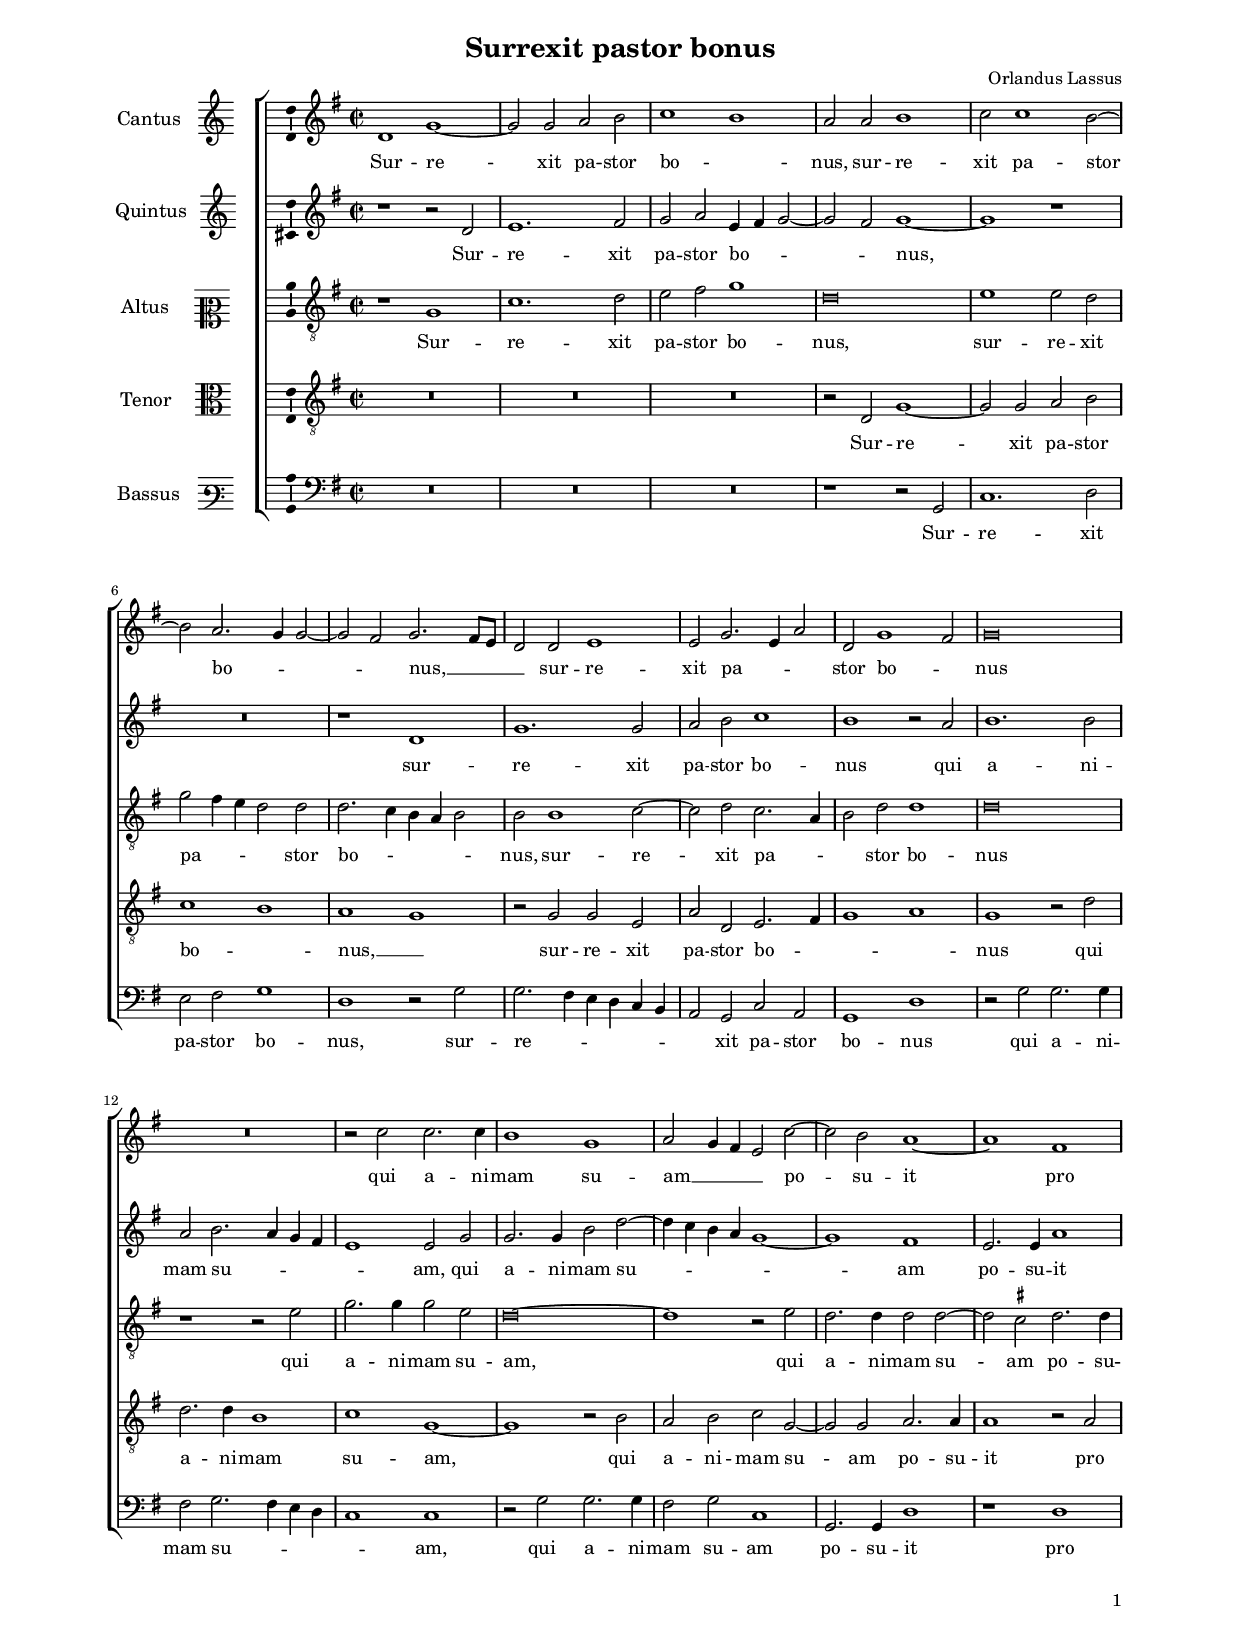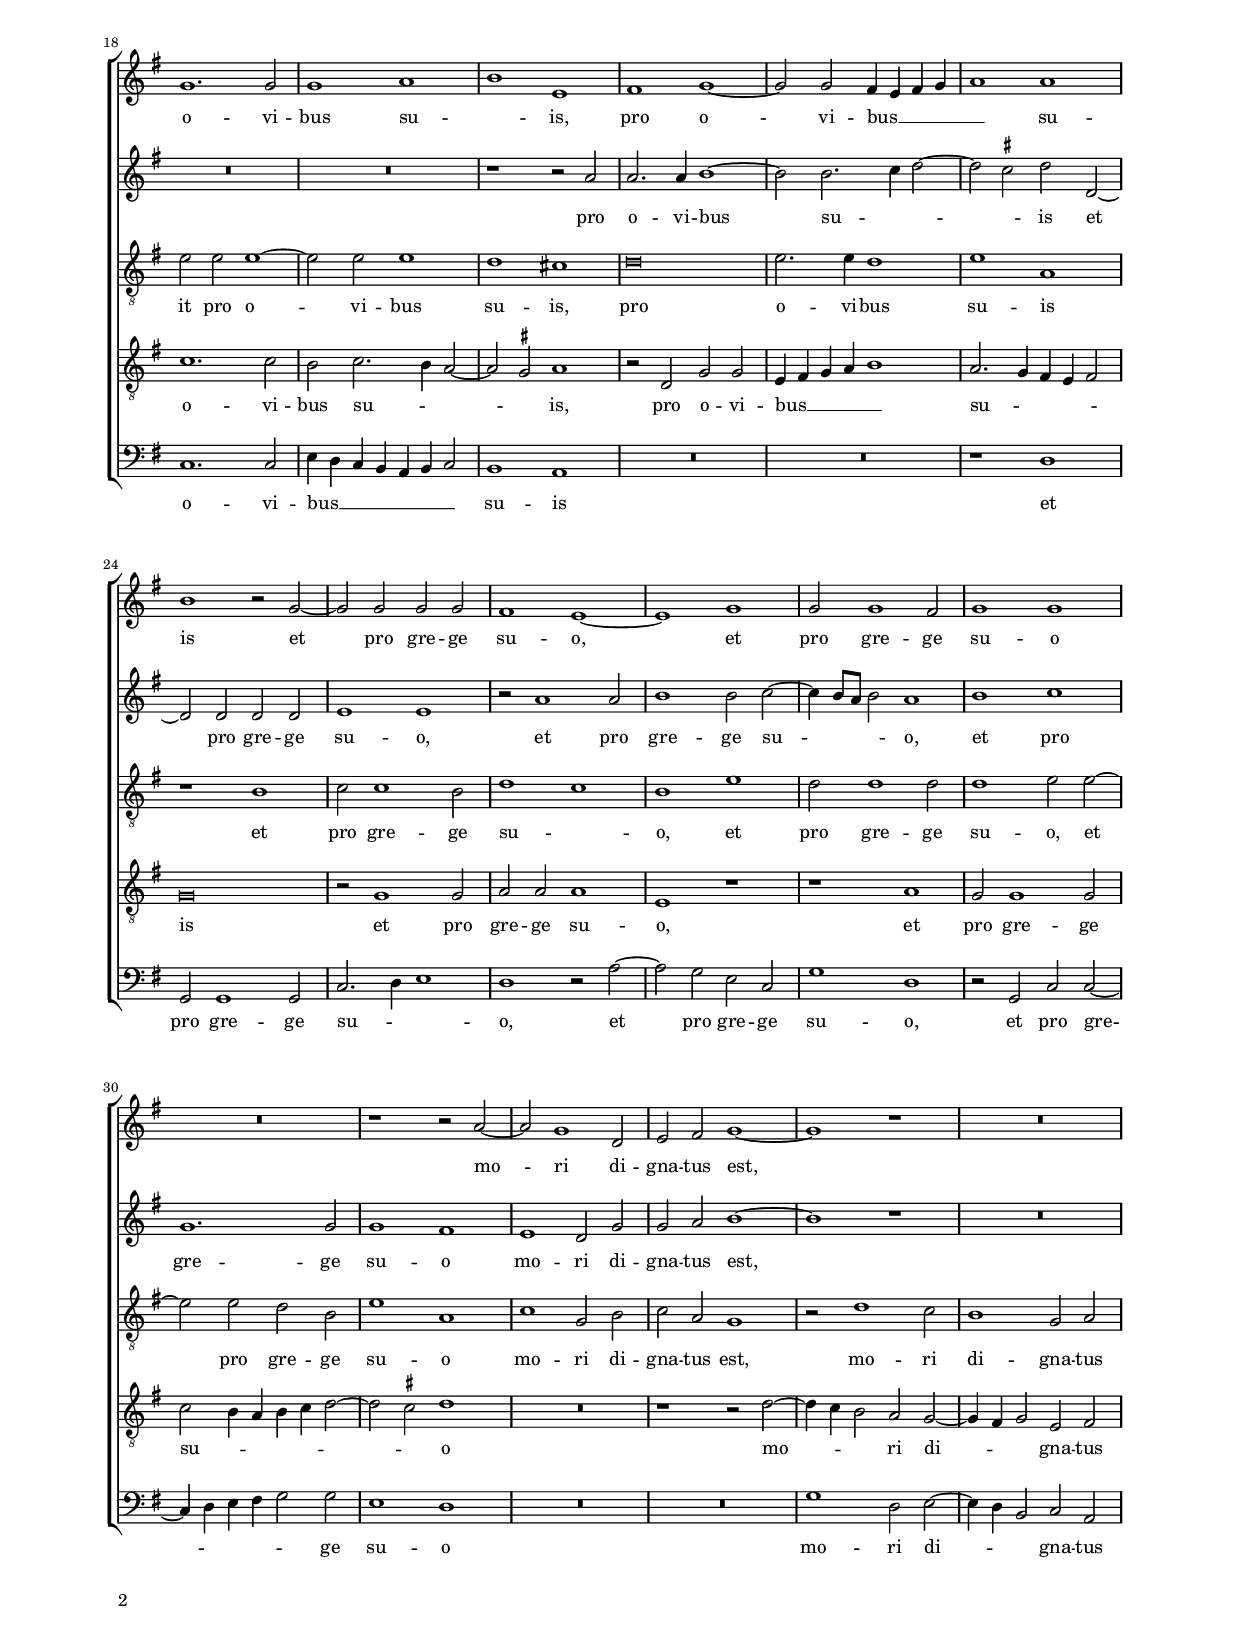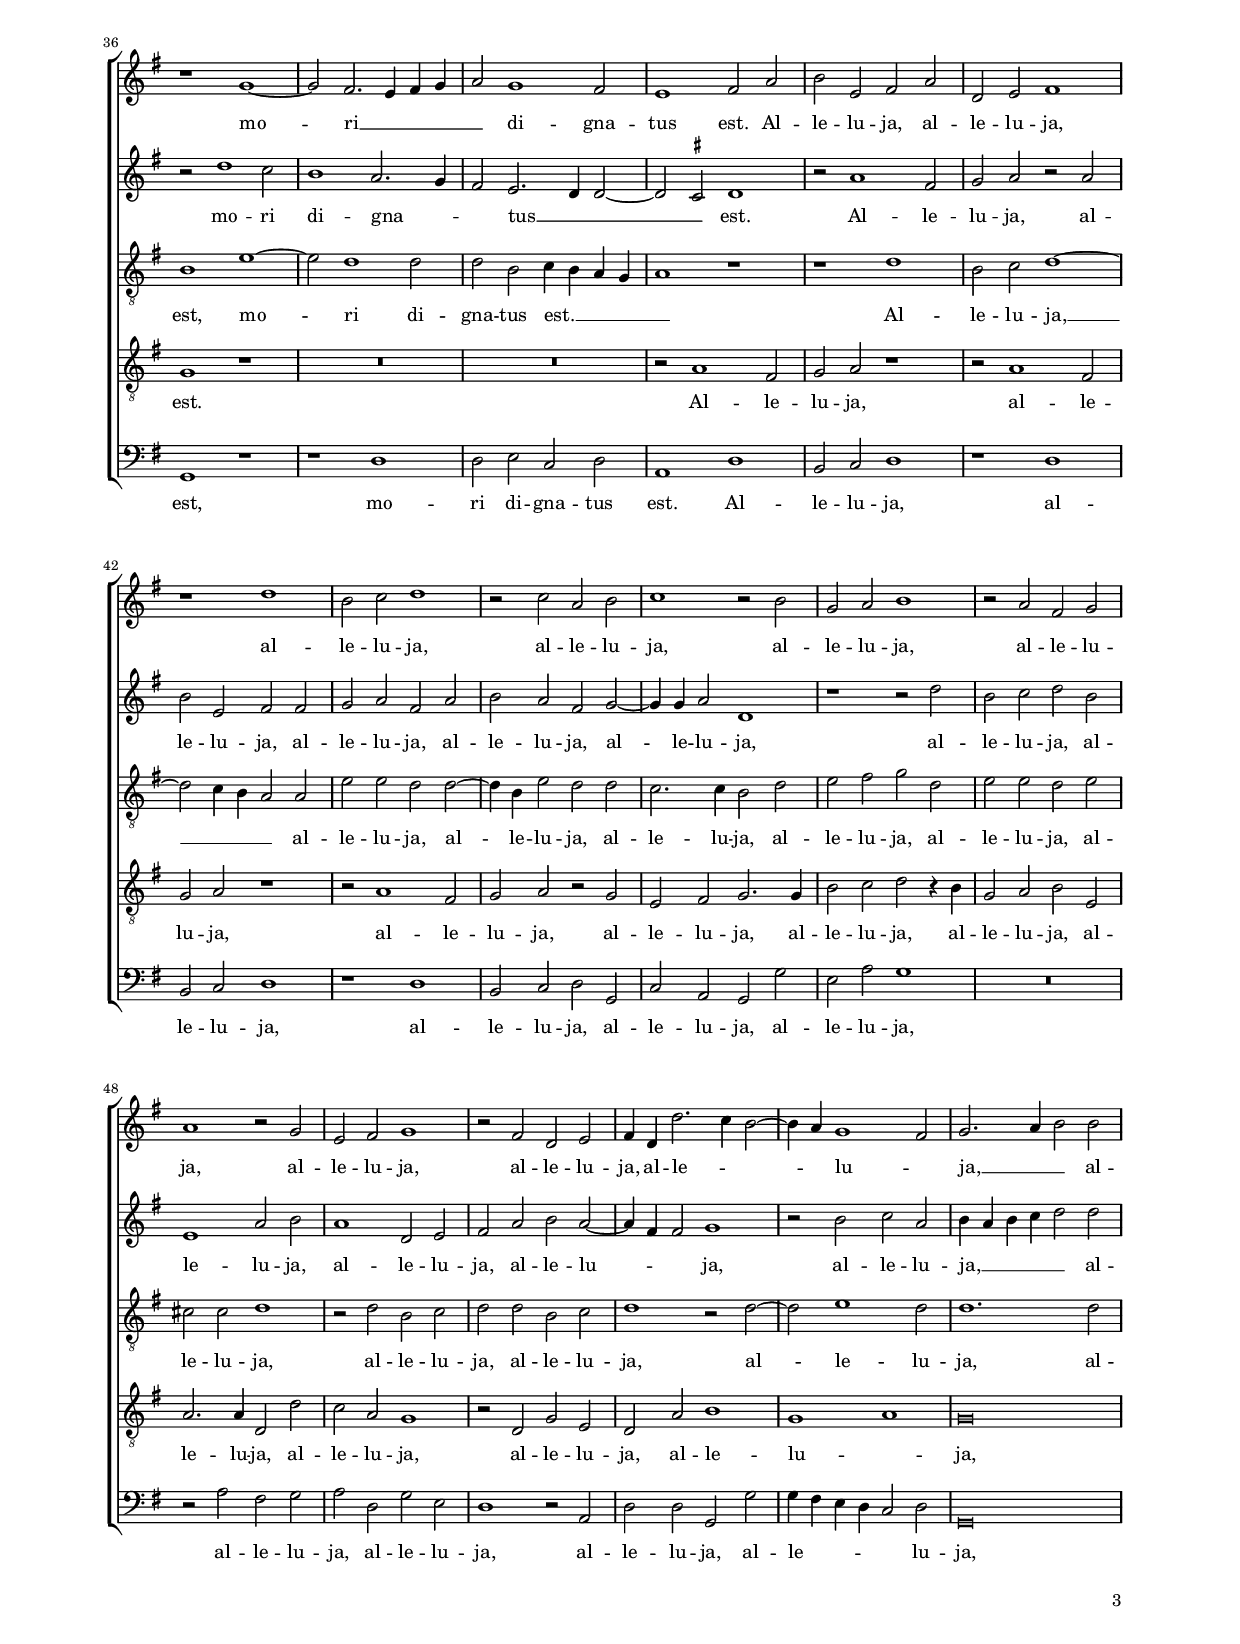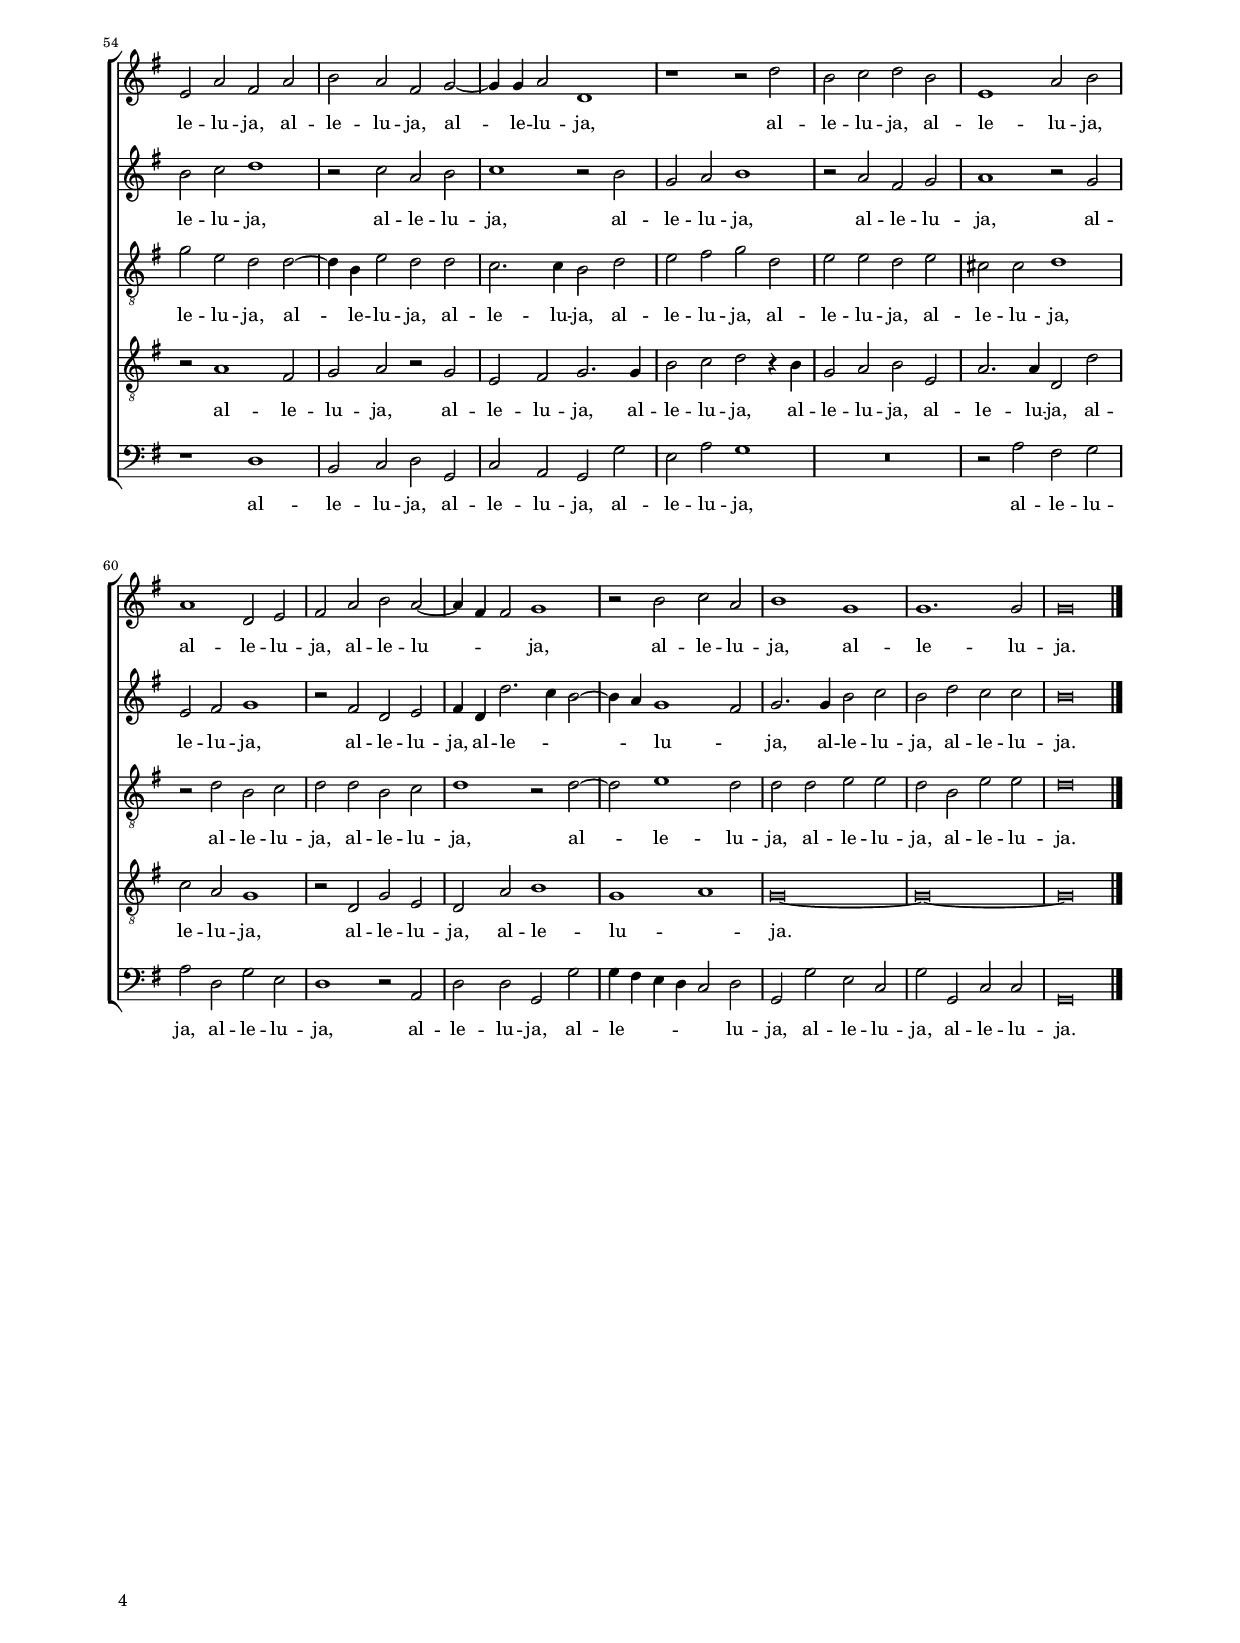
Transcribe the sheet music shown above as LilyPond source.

\header
{
  title="Surrexit pastor bonus"
  composer="Orlandus Lassus"
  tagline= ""
}

\version "2.22.0"
\include "deutsch.ly"
#(set-global-staff-size 15)
% #(set-default-paper-size "letter")
#(ly:set-option 'point-and-click #f)


\paper
	{
	top-margin = 1.8 \cm
	bottom-margin = 1.2 \cm
	left-margin = 2 \cm
	right-margin = 2 \cm
	ragged-bottom = ##f
	ragged-last-bottom = ##t
	print-page-number = ##f
	system-system-spacing = #'((basic-distance . 17) (minimum-distance . 14) (padding . 7) (strechability . 150))
    oddFooterMarkup=\markup   \fill-line { "" \fromproperty #'page:page-number-string }
    evenFooterMarkup=\markup  \fill-line { \fromproperty #'page:page-number-string "" }
    last-bottom-spacing = #'((basic-distance . 12) (minimum-distance . 7) (padding . 4))
%	systems-per-page = 3
%	min-systems-per-page = 3
%	print-all-headers = ##t
%	print-first-page-number = ##t
%	first-page-number = 1
	}

	
global = {
	\key c \major
	\time 2/2 \set Score.measureLength = #(ly:make-moment 2/1)
        \skip 1*2*66 \bar "|."
	}

	ficta = { \once \set suggestAccidentals = ##t }

	forget = #(define-music-function (music) (ly:music?) #{
		\accidentalStyle forget
		$music
		\accidentalStyle default
		#})



incipitcantus = \markup { \score {
	{
	\set Staff.instrumentName = \markup { \fontsize #1 "Cantus" }
	\key c \major
	\clef violin
	s4 \bar ""
	}
	\layout  {
	raggedright = ##t
	indent = 1.6 \cm
	line-width = 2.2\cm
	\context { \Staff \remove Time_signature_engraver }
	\override Staff.Clef.Y-extent = #'(0 . 0)
	}} \hspace #1 }
    

incipitquintus = \markup { \score {
	{
	\set Staff.instrumentName = \markup { \fontsize #1 "Quintus" }
	\key c \major
	\clef violin
	s4 \bar ""
	}
	\layout  {
	raggedright = ##t
	indent = 1.6 \cm
	line-width = 2.2\cm
	\context { \Staff \remove Time_signature_engraver }
	\override Staff.Clef.Y-extent = #'(0 . 0)
	}} \hspace #1 }
      
      
incipitaltus = \markup { \score {
	{
	\set Staff.instrumentName = \markup { \fontsize #1 "Altus" }
	\key c \major
	\clef mezzosoprano
	s4 \bar ""
	}
	\layout  {
	raggedright = ##t
	indent = 1.6 \cm
	line-width = 2.2\cm
	\context { \Staff \remove Time_signature_engraver }
	\override Staff.Clef.Y-extent = #'(0 . 0)
	}} \hspace #1 }


incipittenor = \markup { \score {
	{
	\set Staff.instrumentName = \markup { \fontsize #1 "Tenor" }
	\key c \major
	\clef alto
	s4 \bar ""
	}
	\layout  {
	raggedright = ##t
	indent = 1.6 \cm
	line-width = 2.2\cm
	\context { \Staff \remove Time_signature_engraver }
	\override Staff.Clef.Y-extent = #'(0 . 0)
	}} \hspace #1 }
      
      
incipitbassus = \markup { \score {
	{
	\set Staff.instrumentName = \markup { \fontsize #1 "Bassus" }
	\key c \major
	\clef varbaritone
	s4 \bar ""
	}
	\layout  {
	raggedright = ##t
	indent = 1.6 \cm
	line-width = 2.2\cm
	\context { \Staff \remove Time_signature_engraver }
	\override Staff.Clef.Y-extent = #'(0 . 0)
	}} \hspace #1 }


cantus =  \relative c''
	{
	g1 c~
	c2 c d e
	f1 e
	d2 d e1
%5
	f2 f1 e2~ |
	e2 d2. c4 c2~
	c2 h c2. h8 a
	g2 g a1
	a2 c2. a4 d2
%10
	g,2 c1 h2 |
	c\breve
	R\breve
	r2 f f2. f4
	e1 c
%15
	d2 c4 h a2 f'~ |
	f2 e d1~
	d1 h
	c1. c2
	c1 d
%20
	e1 a, |
	h1 c~
	c2 c h4 a h c
	d1 d
	e1 r2 c~
%25
	c2 c c c |
	h1 a~
	a1 c
	c2 c1 h2
	c1 c
%30
	R\breve |
	r1 r2 d~
	d2 c1 g2
	a2 h c1~
	c1 r
%35
	R\breve |
	r1 c~
	c2 h2. a4 h c
	d2 c1 h2
	a1 h2 d
%40
	e2 a, h d |
	g,2 a h1
	r1 g'
	e2 f g1
	r2 f d e
%45
	f1 r2 e |
	c2 d e1
	r2 d h c
	d1 r2 c
	a2 h c1
%50
	r2 h g a |
	h4 g g'2. f4 e2~
	e4 d c1 h2
	c2. d4 e2 e
	a,2 d h d
%55
	e2 d h c~ |
	c4 c d2 g,1
	r1 r2 g'
	e2 f g e
	a,1 d2 e
%60
	d1 g,2 a |
	h2 d e d~
	d4 h h2 c1
	r2 e f d
	e1 c
%65
	c1. c2 |
	c\breve |
	}


quintus =  \relative c''
        {
	r1 r2 g
	a1. h2
	c2 d a4 h c2~
	c2 h c1~
%5
	c1 r |
	R\breve
	r1 g
	c1. c2
	d2 e f1
%10
	e1 r2 d |
	e1. e2
	d2 e2. d4 c h
	a1 a2 c
	c2. c4 e2 g~
%15
	g4 f e d c1~ |
	c1 h
	a2. a4 d1
	R\breve
	R\breve
%20
	r1 r2 d |
	d2. d4 e1~
	e2 e2. f4 g2~
	g2 \ficta fis g g,~
	g2 g g g
%25
	a1 a |
	r2 d1 d2
	e1 e2 f~
	f4 e8 d e2 d1
	e1 f
%30
	c1. c2 |
	c1 h
	a1 g2 c
	c2 d e1~
	e1 r
%35
	R\breve |
	r2 g1 f2
	e1 d2. c4
	h2 a2. g4 g2~
	g2 \ficta fis g1
%40
	r2 d'1 h2 |
	c2 d r d
	e2 a, h h
	c2 d h d
	e2 d h c~
%45
	c4 c d2 g,1 |
	r1 r2 g'
	e2 f g e
	a,1 d2 e
	d1 g,2 a
%50
	h2 d e d~ |
	d4 h h2 c1
	r2 e f d
	e4 d e f g2 g
	e2 f g1
%55
	r2 f d e |
	f1 r2 e
	c2 d e1
	r2 d h c
	d1 r2 c
%60
	a2 h c1 |
	r2 h g a
	h4 g g'2. f4 e2~
	e4 d c1 h2
	c2. c4 e2 f
%65
	e2 g f f |
	e\breve |
	}


altus =  \relative c'
	{
	r1 c
	f1. g2
	a2 h c1
	g\breve
%5
	a1 a2 g |
	c2 h4 a g2 g
	g2. f4 e d e2
	e2 e1 f2~
	f2 g f2. d4
%10
	e2 g g1 |
	g\breve
	r1 r2 a
	c2. c4 c2 a
	g\breve~
%15
	g1 r2 a |
	g2. g4 g2 g~
	g2 \ficta fis g2. g4
	a2 a a1~
	a2 a2 a1
%20
	g1 fis |
	g\breve
	a2. a4 g1
	a1 d,
	r1 e
%25
	f2 f1 e2 |
	g1 f
	e1 a
	g2 g1 g2
	g1 a2 a~
%30
	a2 a g e |
	a1 d,
	f1 c2 e
	f2 d c1
	r2 g'1 f2
%35
	e1 c2 d |
	e1 a~
	a2 g1 g2
	g2 e f4 e d c
	d1 r
%40
	r1 g |
	e2 f g1~
	g2 f4 e d2 d
	a'2 a g g~
	g4 e a2 g g
%45
	f2. f4 e2 g |
	a2 h c g
	a2 a g a
	fis2 fis g1
	r2 g e f
%50
	g2 g e f |
	g1 r2 g~
	g2 a1 g2
	g1. g2
	c2 a g g~
%55
	g4 e a2 g g |
	f2. f4 e2 g
	a2 h c g
	a2 a g a
	fis2 fis g1
%60
	r2 g e f |
	g2 g e f
	g1 r2 g~
	g2 a1 g2
	g2 g a a
%65
	g2 e a a |
	g\breve |
	}


tenor  =  \relative c'
	{
	R\breve
	R\breve
	R\breve
	r2 g c1~
%5
	c2 c d e |
	f1 e
	d1 c
	r2 c c a
	d2 g, a2. h4
%10
	c1 d |
	c1 r2 g'
	g2. g4 e1
	f1 c~
	c1 r2 e
%15
	d2 e f c~ |
	c2 c d2. d4
	d1 r2 d
	f1. f2
	e2 f2. e4 d2~
%20
	d2 \ficta cis d1 |
	r2 g, c c
	a4 h c d e1
	d2. c4 h a h2
	c\breve
%25
	r2 c1 c2 |
	d2 d d1
	a1 r
	r1 d
	c2 c1 c2
%30
	f2 e4 d e f g2~ |
	g2 \ficta fis g1
	R\breve
	r1 r2 g~
	g4 f e2 d c~
%35
	c4 h c2 a h |
	c1 r
	R\breve
	R\breve
	r2 d1 h2
%40
	c2 d r1 |
	r2 d1 h2
	c2 d r1
	r2 d1 h2
	c2 d r c
%45
	a2 h c2. c4 |
	e2 f g r4 e
	c2 d e a,
	d2. d4 g,2 g'
	f2 d c1
%50
	r2 g c a |
	g2 d' e1
	c1 d
	c\breve
	r2 d1 h2
%55
	c2 d r c |
	a2 h c2. c4
	e2 f g r4 e
	c2 d e a,
	d2. d4 g,2 g'
%60
	f2 d c1 |
	r2 g c a
	g2 d' e1
	c1 d
	c\breve~
%65
	c\breve~ |
	c\breve |
	}


bassus  =  \relative c
	{
	R\breve
	R\breve
	R\breve
	r1 r2 c
%5
	f1. g2 |
	a2 h c1
	g1 r2 c
	c2. h4 a g f e
	d2 c f d
%10
	c1 g' |
	r2 c c2. c4
	h2 c2. h4 a g
	f1 f
	r2 c' c2. c4
%15
	h2 c f,1 |
	c2. c4 g'1
	r1 g
	f1. f2
	a4 g f e d e f2
%20
	e1 d |
	R\breve
	R\breve
	r1 g
	c,2 c1 c2
%25
	f2. g4 a1 |
	g1 r2 d'~
	d2 c a f
	c'1 g
	r2 c, f f~
%30
	f4 g a h c2 c |
	a1 g
	R\breve
	R\breve
	c1 g2 a~
%35
	a4 g e2 f d |
	c1 r
	r1 g'
	g2 a f g
	d1 g
%40
	e2 f g1 |
	r1 g
	e2 f g1
	r1 g
	e2 f g c,
%45
	f2 d c c' |
	a2 d c1
	R\breve
	r2 d h c
	d2 g, c a
%50
	g1 r2 d |
	g2 g c, c'
	c4 h a g f2 g
	c,\breve
	r1 g'
%55
	e2 f g c, |
	f2 d c c'
	a2 d c1
	R\breve
	r2 d h c
%60
	d2 g, c a |
	g1 r2 d
	g2 g c, c'
	c4 h a g f2 g
	c,2 c' a f
%65
	c'2 c, f f |
	c\breve |
	}


lyricscantus = \lyricmode {
	Sur -- re -- xit pa -- stor bo -- _ nus,
        sur -- re -- xit pa -- stor bo -- _ _ _ nus, __ _ _ _
        sur -- re -- xit pa -- _ _ stor bo -- _ nus
        qui a -- ni -- mam su -- am __ _ _ _ 
        po -- su -- it pro o -- vi -- bus su -- _ is,
        pro o -- vi -- bus __ _ _ _ _ su -- is
        et pro gre -- ge su -- o,
        et pro gre -- ge su -- o
        mo -- ri di -- gna -- tus est,
        mo -- ri __ _ _ _ _ di -- gna -- tus est.
        Al -- le -- lu -- ja,
        al -- le -- lu -- ja,
        al -- le -- lu -- ja,
        al -- le -- lu -- ja,
        al -- le -- lu -- ja,
        al -- le -- lu -- ja,
        al -- le -- lu -- ja,
        al -- le -- lu -- ja,
        al -- le -- _ _ _ lu -- _ ja, __ _ _
        al -- le -- lu -- ja,
        al -- le -- lu -- ja,
        al -- le -- lu -- ja,
        al -- le -- lu -- ja,
        al -- le -- lu -- ja,
        al -- le -- lu -- ja,
        al -- le -- lu -- _ _ ja,
        al -- le -- lu -- ja,
        al -- le -- lu -- ja.
	}


lyricsquintus = \lyricmode {
	Sur -- re -- xit pa -- stor bo -- _ _ _ nus,
        sur -- re -- xit pa -- stor bo -- nus
        qui a -- ni -- mam su -- _ _ _ _ am,
        qui a -- ni -- mam su -- _ _ _ _ am
        po -- su -- it 
        pro o -- vi -- bus su -- _ _ _ is
        et pro gre -- ge su -- o,
        et pro gre -- ge su -- _ _ _ o,
        et pro gre -- ge su -- o
        mo -- ri di -- gna -- tus est,
        mo -- ri di -- gna -- _ _ tus __ _ _ _ est.
        Al -- le -- lu -- ja,
        al -- le -- lu -- ja,
        al -- le -- lu -- ja,
        al -- le -- lu -- ja,
        al -- le -- lu -- ja,
        al -- le -- lu -- ja,
        al -- le -- lu -- ja,
        al -- le -- lu -- ja,
        al -- le -- lu -- _ _ ja,
        al -- le -- lu -- ja, __ _ _ _ _
        al -- le -- lu -- ja,
        al -- le -- lu -- ja,
        al -- le -- lu -- ja,
        al -- le -- lu -- ja,
        al -- le -- lu -- ja,
        al -- le -- lu -- ja,
        al -- le -- _ _ _ lu -- _ ja,
        al -- le -- lu -- ja,
        al -- le -- lu -- ja.
	}


lyricsaltus = \lyricmode {
	Sur -- re -- xit pa -- stor bo -- nus,
        sur -- re -- xit pa -- _ _ _ stor bo -- _ _ _ _ nus,
        sur -- re -- xit pa -- _ _ stor bo -- nus
        qui a -- ni -- mam su -- am,
        qui a -- ni -- mam su -- am
        po -- su -- it pro o -- vi -- bus su -- is,
        pro o -- vi -- bus su -- is
        et pro gre -- ge su -- _ o,
        et pro gre -- ge su -- o,
        et pro gre -- ge su -- o
        mo -- ri di -- gna -- tus est,
        mo -- ri di -- gna -- tus est,
        mo -- ri di -- gna -- tus est. __ _ _ _ _
        Al -- le -- lu -- ja, __ _ _ _
        al -- le -- lu -- ja,
        al -- le -- lu -- ja,
        al -- le -- lu -- ja,
        al -- le -- lu -- ja,
        al -- le -- lu -- ja,
        al -- le -- lu -- ja,
        al -- le -- lu -- ja,
        al -- le -- lu -- ja,
        al -- le -- lu -- ja,
        al -- le -- lu -- ja,
        al -- le -- lu -- ja,
        al -- le -- lu -- ja,
        al -- le -- lu -- ja,
        al -- le -- lu -- ja,
        al -- le -- lu -- ja,
        al -- le -- lu -- ja,
        al -- le -- lu -- ja,
        al -- le -- lu -- ja,
        al -- le -- lu -- ja,
        al -- le -- lu -- ja.
	}


lyricstenor = \lyricmode {
	Sur -- re -- xit pa -- stor bo -- _ nus, __ _
        sur -- re -- xit pa -- stor bo -- _ _ _ nus
        qui a -- ni -- mam su -- am,
        qui a -- ni -- mam su -- am
        po -- su -- it
        pro o -- vi -- bus su -- _ _ _ is,
        pro o -- vi -- bus __ _ _ _ _ su -- _ _ _ _ is
        et pro gre -- ge su -- o,
        et pro gre -- ge su -- _ _ _ _ _ _ o
        mo -- _ _ ri di -- _ _ gna -- tus est.
        Al -- le -- lu -- ja,
        al -- le -- lu -- ja,
        al -- le -- lu -- ja,
        al -- le -- lu -- ja,
        al -- le -- lu -- ja,
        al -- le -- lu -- ja,
        al -- le -- lu -- ja,
        al -- le -- lu -- ja,
        al -- le -- lu -- ja,
        al -- le -- lu -- _ ja,
        al -- le -- lu -- ja,
        al -- le -- lu -- ja,
        al -- le -- lu -- ja,
        al -- le -- lu -- ja,
        al -- le -- lu -- ja,
        al -- le -- lu -- ja,
        al -- le -- lu -- ja,
        al -- le -- lu -- _ ja.
	}


lyricsbassus = \lyricmode {
	Sur -- re -- xit pa -- stor bo -- nus,
        sur -- re -- _ _ _ _ _ _ xit pa -- stor bo -- nus
        qui a -- ni -- mam su -- _ _ _ _ am,
        qui a -- ni -- mam su -- am
        po -- su -- it 
        pro o -- vi -- bus __ _ _ _ _ _ _ su -- is
        et pro gre -- ge su -- _ _ o,
        et pro gre -- ge su -- o,
        et pro gre -- _ _ _ _ ge su -- o
        mo -- ri di -- _ _ gna -- tus est,
        mo -- ri di -- gna -- tus est.
        Al -- le -- lu -- ja,
        al -- le -- lu -- ja,
        al -- le -- lu -- ja,
        al -- le -- lu -- ja,
        al -- le -- lu -- ja,
        al -- le -- lu -- ja,
        al -- le -- lu -- ja,
        al -- le -- lu -- ja,
        al -- le -- _ _ _ _ lu -- ja,
        al -- le -- lu -- ja,
        al -- le -- lu -- ja,
        al -- le -- lu -- ja,
        al -- le -- lu -- ja,
        al -- le -- lu -- ja,
        al -- le -- lu -- ja,
        al -- le -- _ _ _ _ lu -- ja,
        al -- le -- lu -- ja,
        al -- le -- lu -- ja.
	}


\score
{  
    \transpose c g, {
	\new ChoirStaff \with { \override StaffGrouper.staff-staff-spacing.basic-distance = #12 }
	<<

	\new Staff << \global
	\new Voice="v1" {
		\set Staff.instrumentName=\incipitcantus
%		\set Staff.instrumentName= "S"
		\set Staff.midiInstrument = "reed organ"
		\clef violin
		\cantus }
	\new Lyrics \lyricsto "v1" {\lyricscantus }
	>>


	\new Staff << \global
	\new Voice="v5" {
		\set Staff.instrumentName=\incipitquintus
%		\set Staff.instrumentName= "Q"
		\set Staff.midiInstrument = "reed organ"
		\clef violin
		\quintus}
	\new Lyrics \lyricsto "v5" {\lyricsquintus }
	>>


	\new Staff << \global
	\new Voice="v2" {
		\set Staff.instrumentName=\incipitaltus
%		\set Staff.instrumentName= "A"
		\set Staff.midiInstrument = "reed organ"
		\clef "G_8" 
		\altus}
	\new Lyrics \lyricsto "v2" {\lyricsaltus }
	>>


	\new Staff << \global
	\new Voice="v3" {
		\set Staff.instrumentName=\incipittenor
%		\set Staff.instrumentName= "T"
		\set Staff.midiInstrument = "reed organ"
		\clef "G_8"
		\tenor }
	\new Lyrics \lyricsto "v3" {\lyricstenor }
	>>


	\new Staff << \global
	\new Voice="v4" {
		\set Staff.instrumentName=\incipitbassus
%		\set Staff.instrumentName= "B"
		\set Staff.midiInstrument = "reed organ"
		\clef bass 
		\bassus }
	\new Lyrics \lyricsto "v4" {\lyricsbassus}
	>>

	>>
	} % transpose

	\layout
	{
	indent = 2.5\cm
	\context { \Lyrics \override VerticalAxisGroup.nonstaff-relatedstaff-spacing.padding = #1.4 }
%	\context { \Lyrics \override LyricText.font-size = #1 }
	\context { \Staff \override TimeSignature.break-visibility = #end-of-line-invisible }
	\context { \Staff \consists "Ambitus_engraver" }
%   \context { \Staff \consists "Custos_engraver" }
%   \context { \Staff \override Custos.style = #'mensural }
%	\context { \Voice \override Slur.transparent = ##t }
	\context { \Score \override BarNumber.padding = #2 }
	\context { \Voice \override NoteHead.style = #'baroque }
	}

\midi
	{
    	\tempo 2 = 90
	}

}


% EOF
